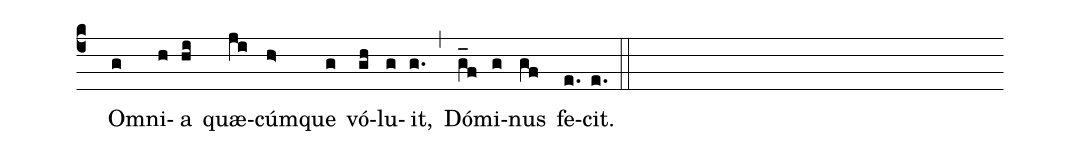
%%
(c4) () Om(g)ni(h)a(hi) quæ(ji)cúm(h>)que(g) vó(gh)lu(g)it,(g.) (,) Dó(g_f)mi(g)nus(gf) fe(e.)cit.(e.) (::)
